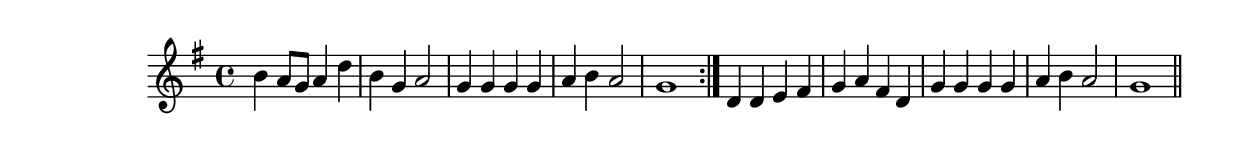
\version "2.19.49"
%{\header {
  title = "Chorale, `Liebster Jesu, wir sind hier'"
  composer = "J.S. Bach"
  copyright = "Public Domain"
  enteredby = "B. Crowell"
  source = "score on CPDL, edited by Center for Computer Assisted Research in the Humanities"
}%}
\score{{\key g \major
\time 4/4
%{\tempo 4=120
%}\relative b' {
  b4 a8 g a4 d | b4 g a2 | g4 g g g | a b a2 | g1 \bar ":|."
  d4 d e fis | g a fis d | g g g g | a b a2 | g1 
  \bar "||"
}
}}